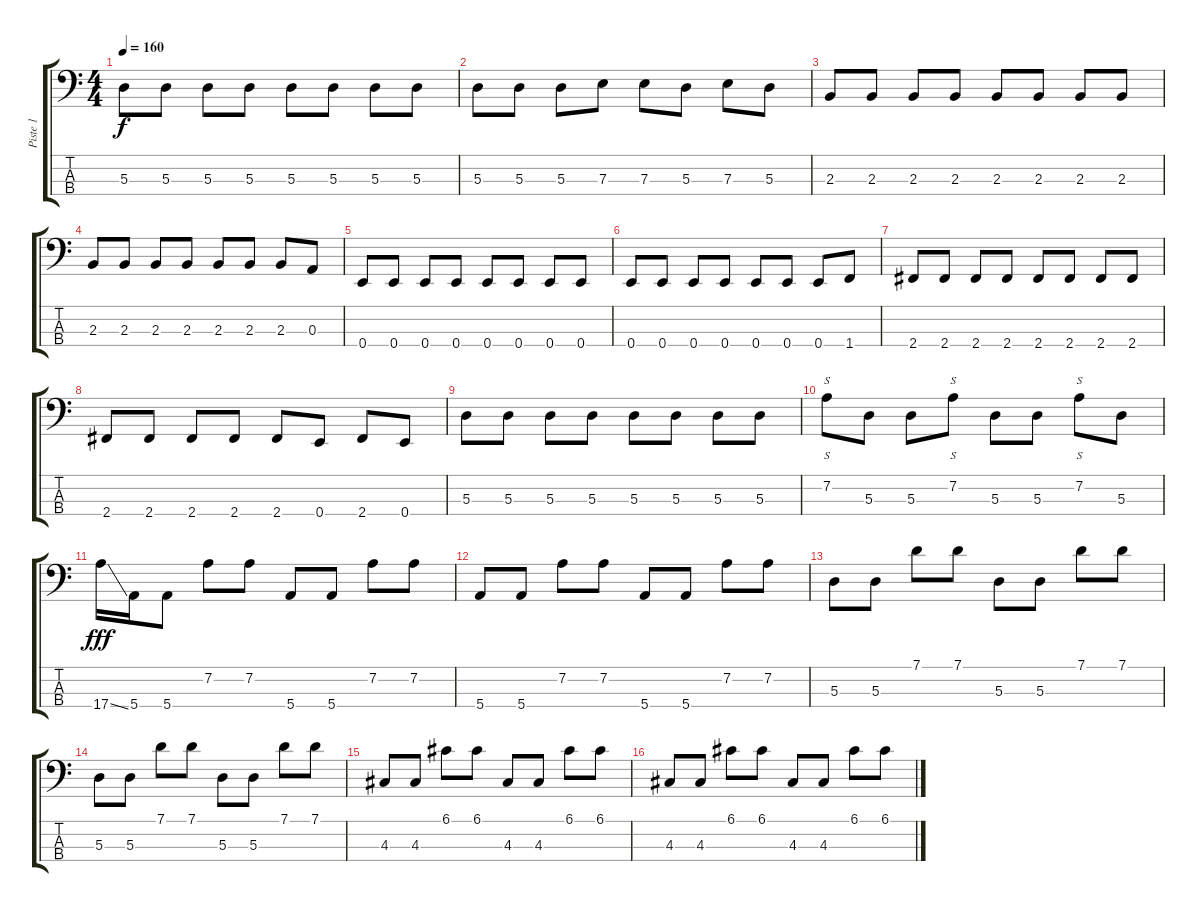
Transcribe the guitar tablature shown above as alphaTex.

\track ("Piste 1" "Piste 1") {instrument acousticbass}
\staff {score tabs}
\tuning (G2 D2 A1 E1) {hide}
\ts (4 4)
\tempo 160
\clef f4
\ks c
5.3.8{dy f} 5.3.8 5.3.8 5.3.8 5.3.8 5.3.8 5.3.8 5.3.8 |
5.3.8 5.3.8 5.3.8 7.3.8 7.3.8 5.3.8 7.3.8 5.3.8 |
2.3.8 2.3.8 2.3.8 2.3.8 2.3.8 2.3.8 2.3.8 2.3.8 |
2.3.8 2.3.8 2.3.8 2.3.8 2.3.8 2.3.8 2.3.8 0.3.8 |
0.4.8 0.4.8 0.4.8 0.4.8 0.4.8 0.4.8 0.4.8 0.4.8 |
0.4.8 0.4.8 0.4.8 0.4.8 0.4.8 0.4.8 0.4.8 1.4.8 |
2.4.8 2.4.8 2.4.8 2.4.8 2.4.8 2.4.8 2.4.8 2.4.8 |
2.4.8 2.4.8 2.4.8 2.4.8 2.4.8 0.4.8 2.4.8 0.4.8 |
5.3.8 5.3.8 5.3.8 5.3.8 5.3.8 5.3.8 5.3.8 5.3.8 |
7.2.8{s} 5.3.8 5.3.8 7.2.8{s} 5.3.8 5.3.8 7.2.8{s} 5.3.8 |
17.4{ss}.16{dy fff} 5.4.16 5.4.8 7.2.8 7.2.8 5.4.8 5.4.8 7.2.8 7.2.8 |
5.4.8 5.4.8 7.2.8 7.2.8 5.4.8 5.4.8 7.2.8 7.2.8 |
5.3.8 5.3.8 7.1.8 7.1.8 5.3.8 5.3.8 7.1.8 7.1.8 |
5.3.8 5.3.8 7.1.8 7.1.8 5.3.8 5.3.8 7.1.8 7.1.8 |
4.3.8 4.3.8 6.1.8 6.1.8 4.3.8 4.3.8 6.1.8 6.1.8 |
4.3.8 4.3.8 6.1.8 6.1.8 4.3.8 4.3.8 6.1.8 6.1.8
